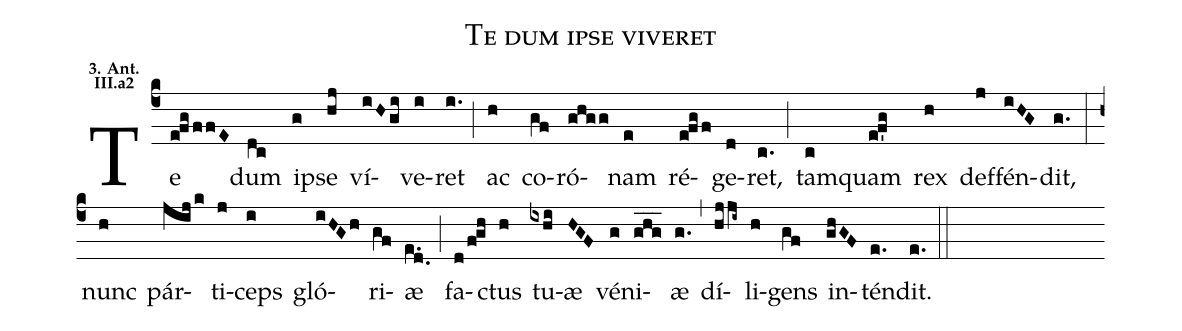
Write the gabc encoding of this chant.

name: Te dum ipse viveret;
mode: 3;
annotation:{\textbf{\scriptsize 3. Ant.}};
annotation:{\textbf{\scriptsize III.a2}};
%%
(c4)Te(efgffE) dum(dc) i(g)pse(hj) ví(iHgi)ve(i)ret(i.) (;)
ac(h) co(gf)ró(ghgg)nam(e) ré(efgf)ge(d)ret,(c.) (;)
tam(c)quam(ef'g) rex(h) def(j)fén(iHG)dit,(g.) (:)
nunc(h) pár(jijk)ti(j)ceps(i) gló(iHGh)ri(gf)æ(e.d.) (;)
fa(d/fgh)ctus(h) tu(ixhi)æ(HGF) vé(g)ni(ghg___)æ(g.) (,)
dí(hjji~)li(h)gens(gf) in(ghGF)tén(e.)dit.(e.) (::)
